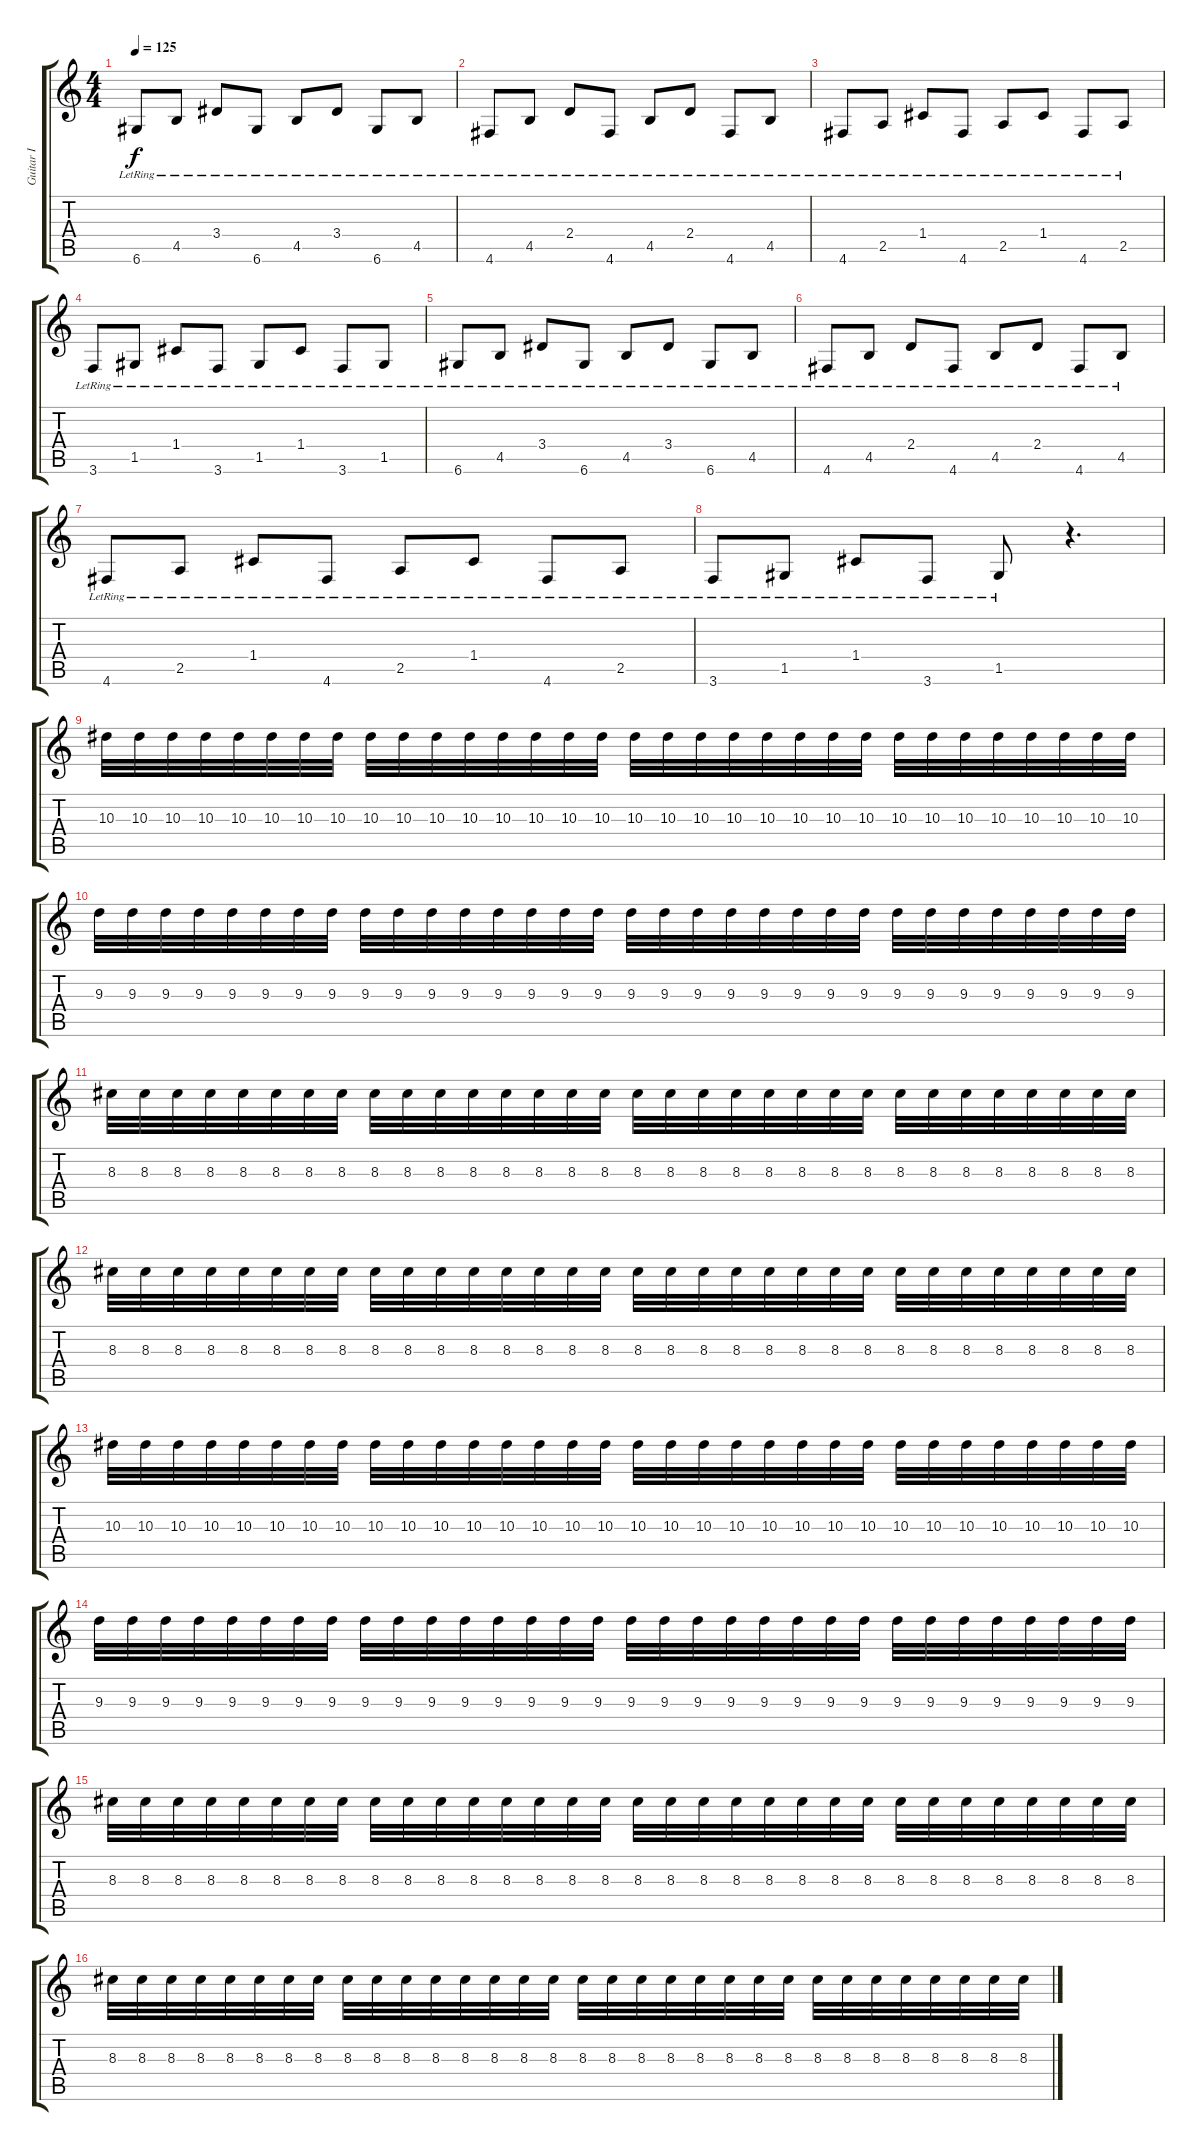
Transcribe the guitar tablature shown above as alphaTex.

\track ("Guitar I" "Guitar I") {instrument distortionguitar}
\staff {score tabs}
\tuning (D4 A3 F3 C3 G2 D2) {hide}
\ts (4 4)
\tempo 125
\clef g2
\ks c
6.6{lr}.8{dy f instrument acousticguitarsteel} 4.5{lr}.8 3.4{lr}.8 6.6{lr}.8 4.5{lr}.8 3.4{lr}.8 6.6{lr}.8 4.5{lr}.8 |
4.6{lr}.8 4.5{lr}.8 2.4{lr}.8 4.6{lr}.8 4.5{lr}.8 2.4{lr}.8 4.6{lr}.8 4.5{lr}.8 |
4.6{lr}.8 2.5{lr}.8 1.4{lr}.8 4.6{lr}.8 2.5{lr}.8 1.4{lr}.8 4.6{lr}.8 2.5{lr}.8 |
3.6{lr}.8 1.5{lr}.8 1.4{lr}.8 3.6{lr}.8 1.5{lr}.8 1.4{lr}.8 3.6{lr}.8 1.5{lr}.8 |
6.6{lr}.8 4.5{lr}.8 3.4{lr}.8 6.6{lr}.8 4.5{lr}.8 3.4{lr}.8 6.6{lr}.8 4.5{lr}.8 |
4.6{lr}.8 4.5{lr}.8 2.4{lr}.8 4.6{lr}.8 4.5{lr}.8 2.4{lr}.8 4.6{lr}.8 4.5{lr}.8 |
4.6{lr}.8 2.5{lr}.8 1.4{lr}.8 4.6{lr}.8 2.5{lr}.8 1.4{lr}.8 4.6{lr}.8 2.5{lr}.8 |
3.6{lr}.8 1.5{lr}.8 1.4{lr}.8 3.6{lr}.8 1.5{lr}.8 r.4{d} |
10.3.32{instrument distortionguitar} 10.3.32 10.3.32 10.3.32 10.3.32 10.3.32 10.3.32 10.3.32 10.3.32 10.3.32 10.3.32 10.3.32 10.3.32 10.3.32 10.3.32 10.3.32 10.3.32 10.3.32 10.3.32 10.3.32 10.3.32 10.3.32 10.3.32 10.3.32 10.3.32 10.3.32 10.3.32 10.3.32 10.3.32 10.3.32 10.3.32 10.3.32 |
9.3.32 9.3.32 9.3.32 9.3.32 9.3.32 9.3.32 9.3.32 9.3.32 9.3.32 9.3.32 9.3.32 9.3.32 9.3.32 9.3.32 9.3.32 9.3.32 9.3.32 9.3.32 9.3.32 9.3.32 9.3.32 9.3.32 9.3.32 9.3.32 9.3.32 9.3.32 9.3.32 9.3.32 9.3.32 9.3.32 9.3.32 9.3.32 |
8.3.32 8.3.32 8.3.32 8.3.32 8.3.32 8.3.32 8.3.32 8.3.32 8.3.32 8.3.32 8.3.32 8.3.32 8.3.32 8.3.32 8.3.32 8.3.32 8.3.32 8.3.32 8.3.32 8.3.32 8.3.32 8.3.32 8.3.32 8.3.32 8.3.32 8.3.32 8.3.32 8.3.32 8.3.32 8.3.32 8.3.32 8.3.32 |
8.3.32 8.3.32 8.3.32 8.3.32 8.3.32 8.3.32 8.3.32 8.3.32 8.3.32 8.3.32 8.3.32 8.3.32 8.3.32 8.3.32 8.3.32 8.3.32 8.3.32 8.3.32 8.3.32 8.3.32 8.3.32 8.3.32 8.3.32 8.3.32 8.3.32 8.3.32 8.3.32 8.3.32 8.3.32 8.3.32 8.3.32 8.3.32 |
10.3.32 10.3.32 10.3.32 10.3.32 10.3.32 10.3.32 10.3.32 10.3.32 10.3.32 10.3.32 10.3.32 10.3.32 10.3.32 10.3.32 10.3.32 10.3.32 10.3.32 10.3.32 10.3.32 10.3.32 10.3.32 10.3.32 10.3.32 10.3.32 10.3.32 10.3.32 10.3.32 10.3.32 10.3.32 10.3.32 10.3.32 10.3.32 |
9.3.32 9.3.32 9.3.32 9.3.32 9.3.32 9.3.32 9.3.32 9.3.32 9.3.32 9.3.32 9.3.32 9.3.32 9.3.32 9.3.32 9.3.32 9.3.32 9.3.32 9.3.32 9.3.32 9.3.32 9.3.32 9.3.32 9.3.32 9.3.32 9.3.32 9.3.32 9.3.32 9.3.32 9.3.32 9.3.32 9.3.32 9.3.32 |
8.3.32 8.3.32 8.3.32 8.3.32 8.3.32 8.3.32 8.3.32 8.3.32 8.3.32 8.3.32 8.3.32 8.3.32 8.3.32 8.3.32 8.3.32 8.3.32 8.3.32 8.3.32 8.3.32 8.3.32 8.3.32 8.3.32 8.3.32 8.3.32 8.3.32 8.3.32 8.3.32 8.3.32 8.3.32 8.3.32 8.3.32 8.3.32 |
8.3.32 8.3.32 8.3.32 8.3.32 8.3.32 8.3.32 8.3.32 8.3.32 8.3.32 8.3.32 8.3.32 8.3.32 8.3.32 8.3.32 8.3.32 8.3.32 8.3.32 8.3.32 8.3.32 8.3.32 8.3.32 8.3.32 8.3.32 8.3.32 8.3.32 8.3.32 8.3.32 8.3.32 8.3.32 8.3.32 8.3.32 8.3.32
